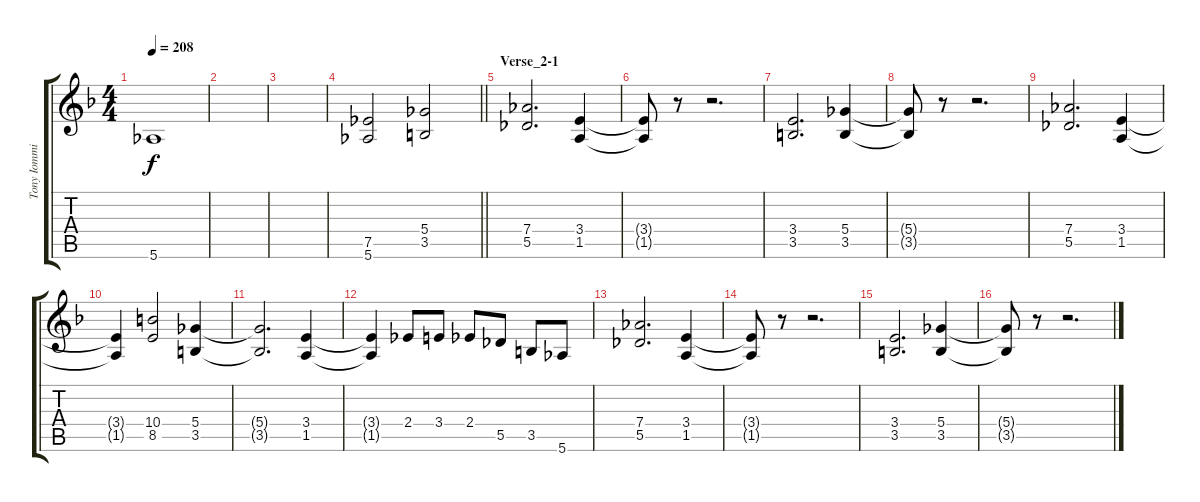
\track ("Tony Iommi" "Tony Iommi") {instrument overdrivenguitar}
\staff {score tabs}
\tuning (Eb4 Bb3 Gb3 Db3 Ab2 Eb2) {hide}
\ts (4 4)
\tempo 208
\clef g2
\ks f
5.6.1{dy f} |
|
|
\barLineRight lightlight
(7.5 5.6).2 (5.4 3.5).2 |
\section ("" "Verse_2-1")
(7.4 5.5).2{d} (3.4 1.5).4 |
(3.4{t} 1.5{t}).8 r.8 r.2{d} |
(3.4 3.5).2{d} (5.4 3.5).4 |
(5.4{t} 3.5{t}).8 r.8 r.2{d} |
(7.4 5.5).2{d} (3.4 1.5).4 |
(3.4{t} 1.5{t}).4 (10.4 8.5).2 (5.4 3.5).4 |
(5.4{t} 3.5{t}).2{d} (3.4 1.5).4 |
(3.4{t} 1.5{t}).4 2.4.8 3.4.8 2.4.8 5.5.8 3.5.8 5.6.8 |
(7.4 5.5).2{d} (3.4 1.5).4 |
(3.4{t} 1.5{t}).8 r.8 r.2{d} |
(3.4 3.5).2{d} (5.4 3.5).4 |
(5.4{t} 3.5{t}).8 r.8 r.2{d}
